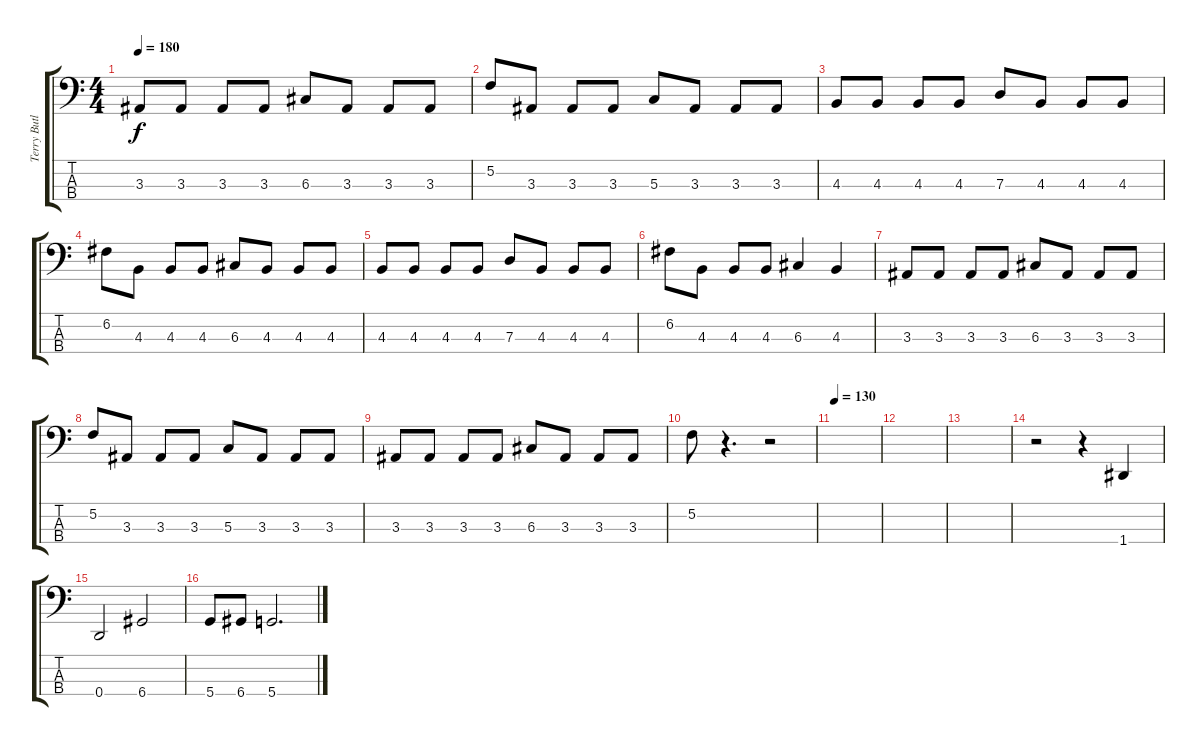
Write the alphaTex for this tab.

\track ("Terry Butler" "Terry Butl") {instrument electricbassfinger}
\staff {score tabs}
\tuning (F2 C2 G1 D1) {hide}
\ts (4 4)
\tempo 180
\clef f4
\ks c
3.3.8{dy f} 3.3.8 3.3.8 3.3.8 6.3.8 3.3.8 3.3.8 3.3.8 |
5.2.8 3.3.8 3.3.8 3.3.8 5.3.8 3.3.8 3.3.8 3.3.8 |
4.3.8 4.3.8 4.3.8 4.3.8 7.3.8 4.3.8 4.3.8 4.3.8 |
6.2.8 4.3.8 4.3.8 4.3.8 6.3.8 4.3.8 4.3.8 4.3.8 |
4.3.8 4.3.8 4.3.8 4.3.8 7.3.8 4.3.8 4.3.8 4.3.8 |
6.2.8 4.3.8 4.3.8 4.3.8 6.3.4 4.3.4 |
3.3.8 3.3.8 3.3.8 3.3.8 6.3.8 3.3.8 3.3.8 3.3.8 |
5.2.8 3.3.8 3.3.8 3.3.8 5.3.8 3.3.8 3.3.8 3.3.8 |
3.3.8 3.3.8 3.3.8 3.3.8 6.3.8 3.3.8 3.3.8 3.3.8 |
5.2.8 r.4{d} r.2 |
\tempo 130
|
|
|
r.2 r.4 1.4.4 |
0.4.2 6.4.2 |
5.4.8 6.4.8 5.4.2{d}
